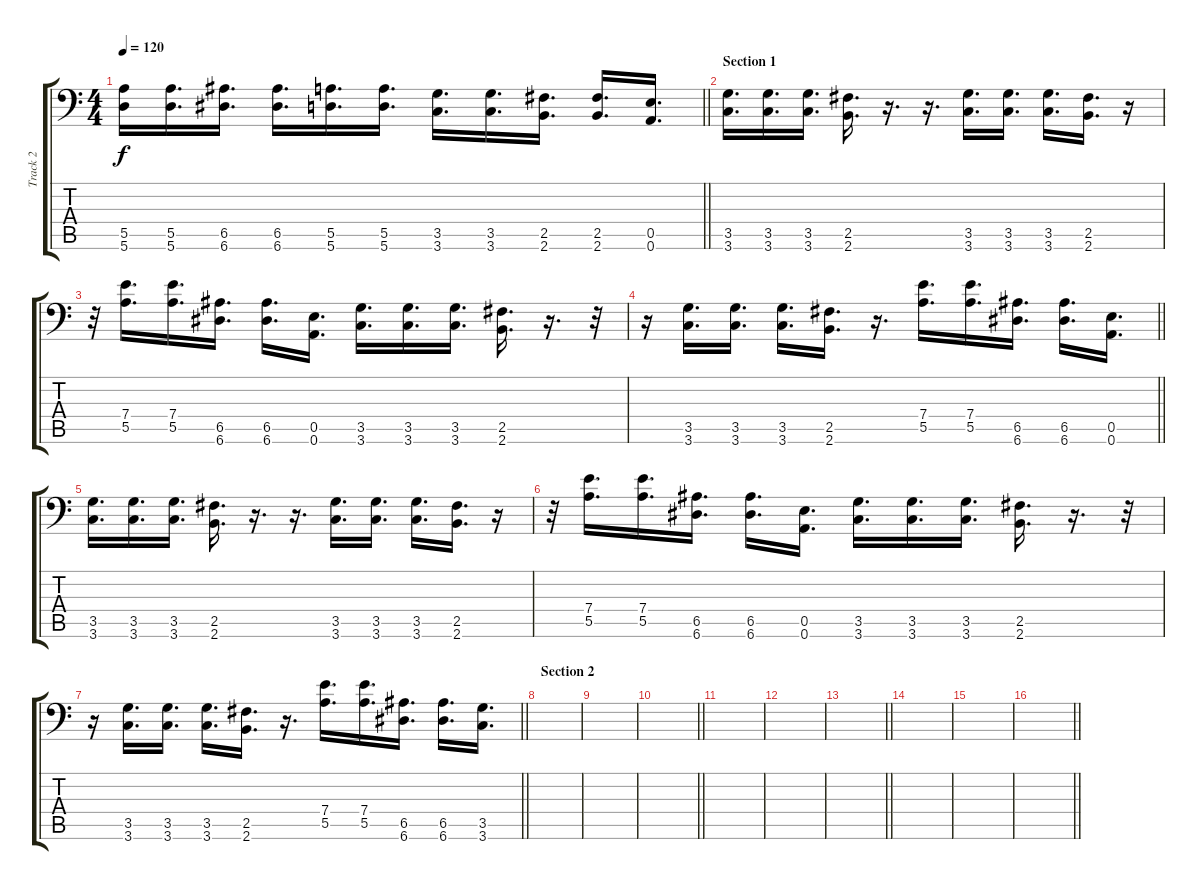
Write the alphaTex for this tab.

\track ("Track 2" "Track 2") {instrument distortionguitar}
\staff {score tabs}
\tuning (B3 Gb3 D3 A2 E2 A1) {hide}
\ts (4 4)
\tempo 120
\clef f4
\barLineRight lightlight
\ks c
(5.5{t} 5.6{t}).16{dy f} (5.5 5.6).16{d} (6.5 6.6).16{d} (6.5 6.6).16{d} (5.5 5.6).16{d} (5.5 5.6).16{d} (3.5 3.6).16{d} (3.5 3.6).16{d} (2.5 2.6).16{d} (2.5 2.6).16{d} (0.5 0.6).16{d} |
\section ("" "Section 1")
(3.5 3.6).16{d} (3.5 3.6).16{d} (3.5 3.6).16{d} (2.5 2.6).16{d} r.16{d} r.16{d} (3.5 3.6).16{d} (3.5 3.6).16{d} (3.5 3.6).16{d} (2.5 2.6).16{d} r.16 |
r.32 (7.4 5.5).16{d} (7.4 5.5).16{d} (6.5 6.6).16{d} (6.5 6.6).16{d} (0.5 0.6).16{d} (3.5 3.6).16{d} (3.5 3.6).16{d} (3.5 3.6).16{d} (2.5 2.6).16{d} r.16{d} r.32 |
\barLineRight lightlight
r.16 (3.5 3.6).16{d} (3.5 3.6).16{d} (3.5 3.6).16{d} (2.5 2.6).16{d} r.16{d} (7.4 5.5).16{d} (7.4 5.5).16{d} (6.5 6.6).16{d} (6.5 6.6).16{d} (0.5 0.6).16{d} |
(3.5 3.6).16{d} (3.5 3.6).16{d} (3.5 3.6).16{d} (2.5 2.6).16{d} r.16{d} r.16{d} (3.5 3.6).16{d} (3.5 3.6).16{d} (3.5 3.6).16{d} (2.5 2.6).16{d} r.16 |
r.32 (7.4 5.5).16{d} (7.4 5.5).16{d} (6.5 6.6).16{d} (6.5 6.6).16{d} (0.5 0.6).16{d} (3.5 3.6).16{d} (3.5 3.6).16{d} (3.5 3.6).16{d} (2.5 2.6).16{d} r.16{d} r.32 |
\barLineRight lightlight
r.16 (3.5 3.6).16{d} (3.5 3.6).16{d} (3.5 3.6).16{d} (2.5 2.6).16{d} r.16{d} (7.4 5.5).16{d} (7.4 5.5).16{d} (6.5 6.6).16{d} (6.5 6.6).16{d} (3.5 3.6).16{d} |
\section ("" "Section 2")
|
|
\barLineRight lightlight
|
|
|
\barLineRight lightlight
|
|
|
\barLineRight lightlight
